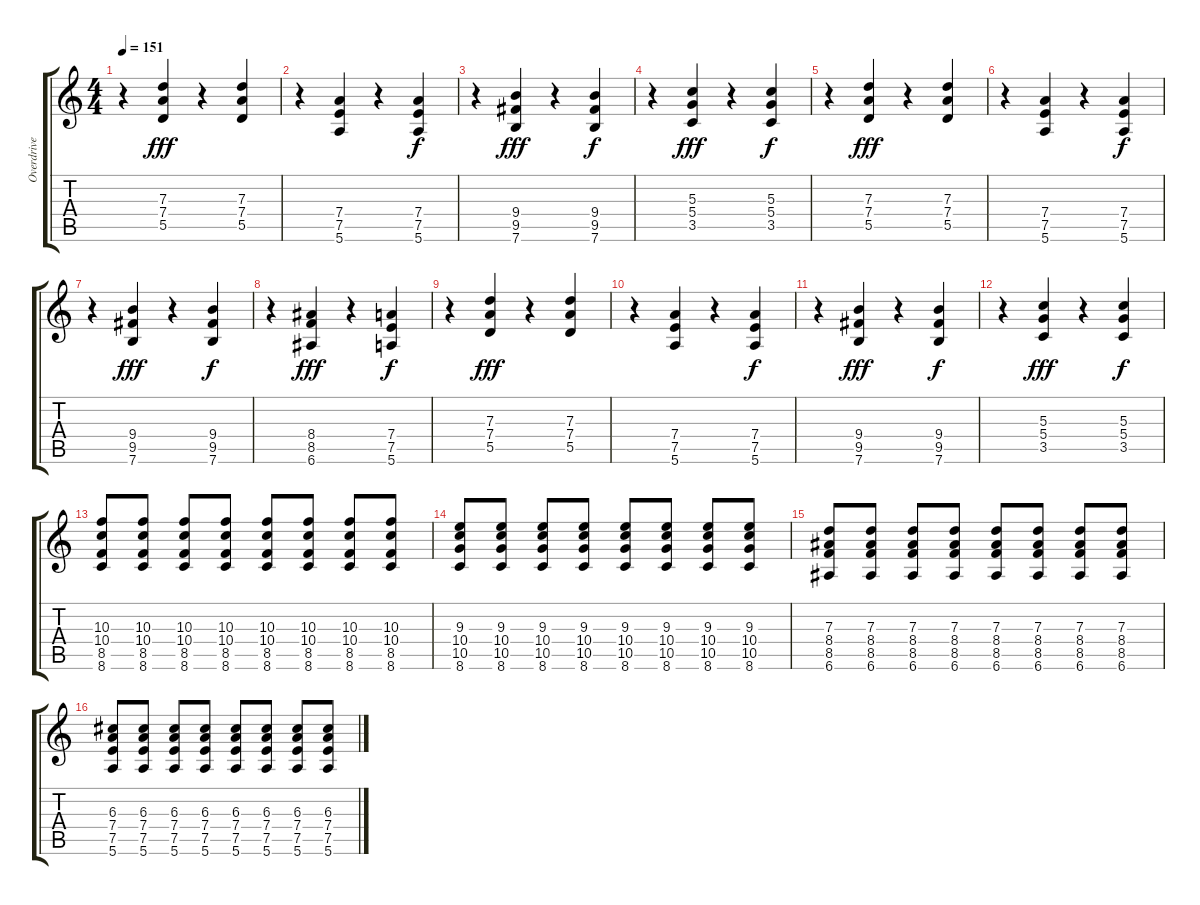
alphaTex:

\track ("Overdrive Guitar" "Overdrive ") {instrument overdrivenguitar}
\staff {score tabs}
\tuning (E4 B3 G3 D3 A2 E2) {hide}
\ts (4 4)
\tempo 151
\clef g2
\ks c
r.4{dy f} (7.3 7.4 5.5).4{dy fff} r.4 (7.3 7.4 5.5).4 |
r.4 (7.4 7.5 5.6).4 r.4 (7.4 7.5 5.6).4{dy f} |
r.4 (9.4 9.5 7.6).4{dy fff} r.4 (9.4 9.5 7.6).4{dy f} |
r.4 (5.3 5.4 3.5).4{dy fff} r.4 (5.3 5.4 3.5).4{dy f} |
r.4 (7.3 7.4 5.5).4{dy fff} r.4 (7.3 7.4 5.5).4 |
r.4 (7.4 7.5 5.6).4 r.4 (7.4 7.5 5.6).4{dy f} |
r.4 (9.4 9.5 7.6).4{dy fff} r.4 (9.4 9.5 7.6).4{dy f} |
r.4 (8.4 8.5 6.6).4{dy fff} r.4 (7.4 7.5 5.6).4{dy f} |
r.4 (7.3 7.4 5.5).4{dy fff} r.4 (7.3 7.4 5.5).4 |
r.4 (7.4 7.5 5.6).4 r.4 (7.4 7.5 5.6).4{dy f} |
r.4 (9.4 9.5 7.6).4{dy fff} r.4 (9.4 9.5 7.6).4{dy f} |
r.4 (5.3 5.4 3.5).4{dy fff} r.4 (5.3 5.4 3.5).4{dy f} |
(10.3 10.4 8.5 8.6).8 (10.3 10.4 8.5 8.6).8 (10.3 10.4 8.5 8.6).8 (10.3 10.4 8.5 8.6).8 (10.3 10.4 8.5 8.6).8 (10.3 10.4 8.5 8.6).8 (10.3 10.4 8.5 8.6).8 (10.3 10.4 8.5 8.6).8 |
(9.3 10.4 10.5 8.6).8 (9.3 10.4 10.5 8.6).8 (9.3 10.4 10.5 8.6).8 (9.3 10.4 10.5 8.6).8 (9.3 10.4 10.5 8.6).8 (9.3 10.4 10.5 8.6).8 (9.3 10.4 10.5 8.6).8 (9.3 10.4 10.5 8.6).8 |
(7.3 8.4 8.5 6.6).8 (7.3 8.4 8.5 6.6).8 (7.3 8.4 8.5 6.6).8 (7.3 8.4 8.5 6.6).8 (7.3 8.4 8.5 6.6).8 (7.3 8.4 8.5 6.6).8 (7.3 8.4 8.5 6.6).8 (7.3 8.4 8.5 6.6).8 |
(6.3 7.4 7.5 5.6).8 (6.3 7.4 7.5 5.6).8 (6.3 7.4 7.5 5.6).8 (6.3 7.4 7.5 5.6).8 (6.3 7.4 7.5 5.6).8 (6.3 7.4 7.5 5.6).8 (6.3 7.4 7.5 5.6).8 (6.3 7.4 7.5 5.6).8
